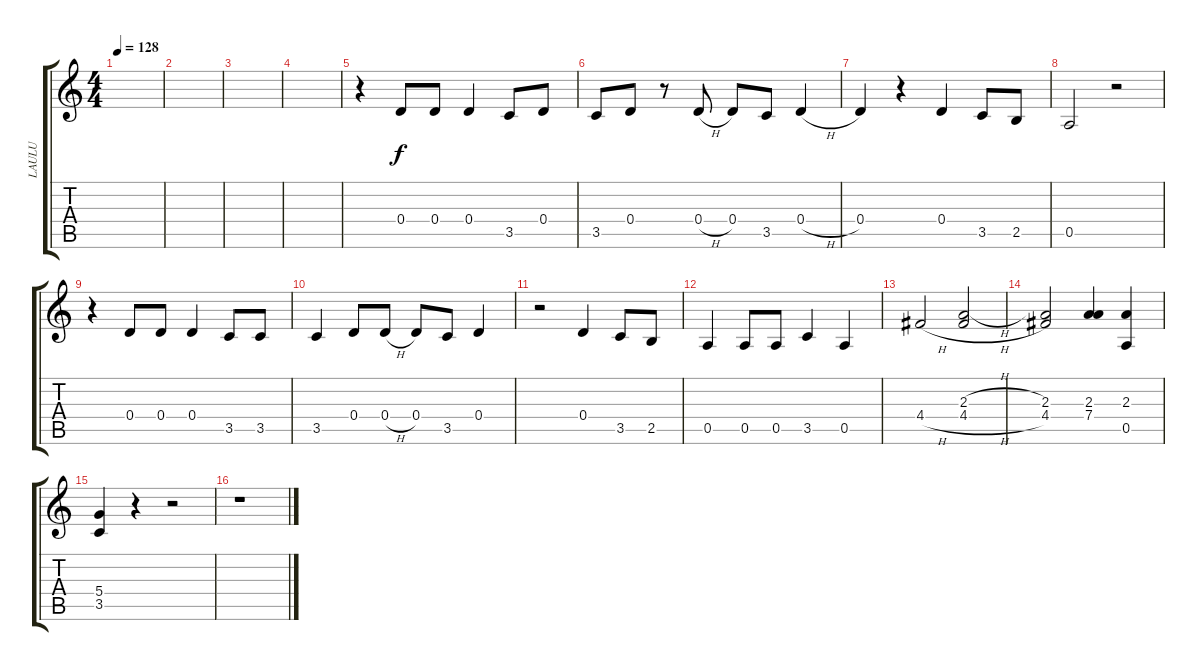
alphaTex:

\track ("LAULU" "LAULU") {instrument electricguitarjazz}
\staff {score tabs}
\tuning (E4 B3 G3 D3 A2 E2) {hide}
\ts (4 4)
\tempo 128
\clef g2
\ks c
|
|
|
|
r.4 0.4.8 0.4.8 0.4.4 3.5.8 0.4.8 |
3.5.8 0.4.8 r.8 0.4{h}.8 0.4.8 3.5.8 0.4{h}.4 |
0.4.4 r.4 0.4.4 3.5.8 2.5.8 |
0.5.2 r.2 |
r.4 0.4.8 0.4.8 0.4.4 3.5.8 3.5.8 |
3.5.4 0.4.8 0.4{h}.8 0.4.8 3.5.8 0.4.4 |
r.2 0.4.4 3.5.8 2.5.8 |
0.5.4 0.5.8 0.5.8 3.5.4 0.5.4 |
4.4{h}.2 (2.3{h} 4.4{h}).2 |
(2.3 4.4).2 (2.3 7.4).4 (2.3 0.5).4 |
(5.4 3.5).4 r.4 r.2 |
r.1
